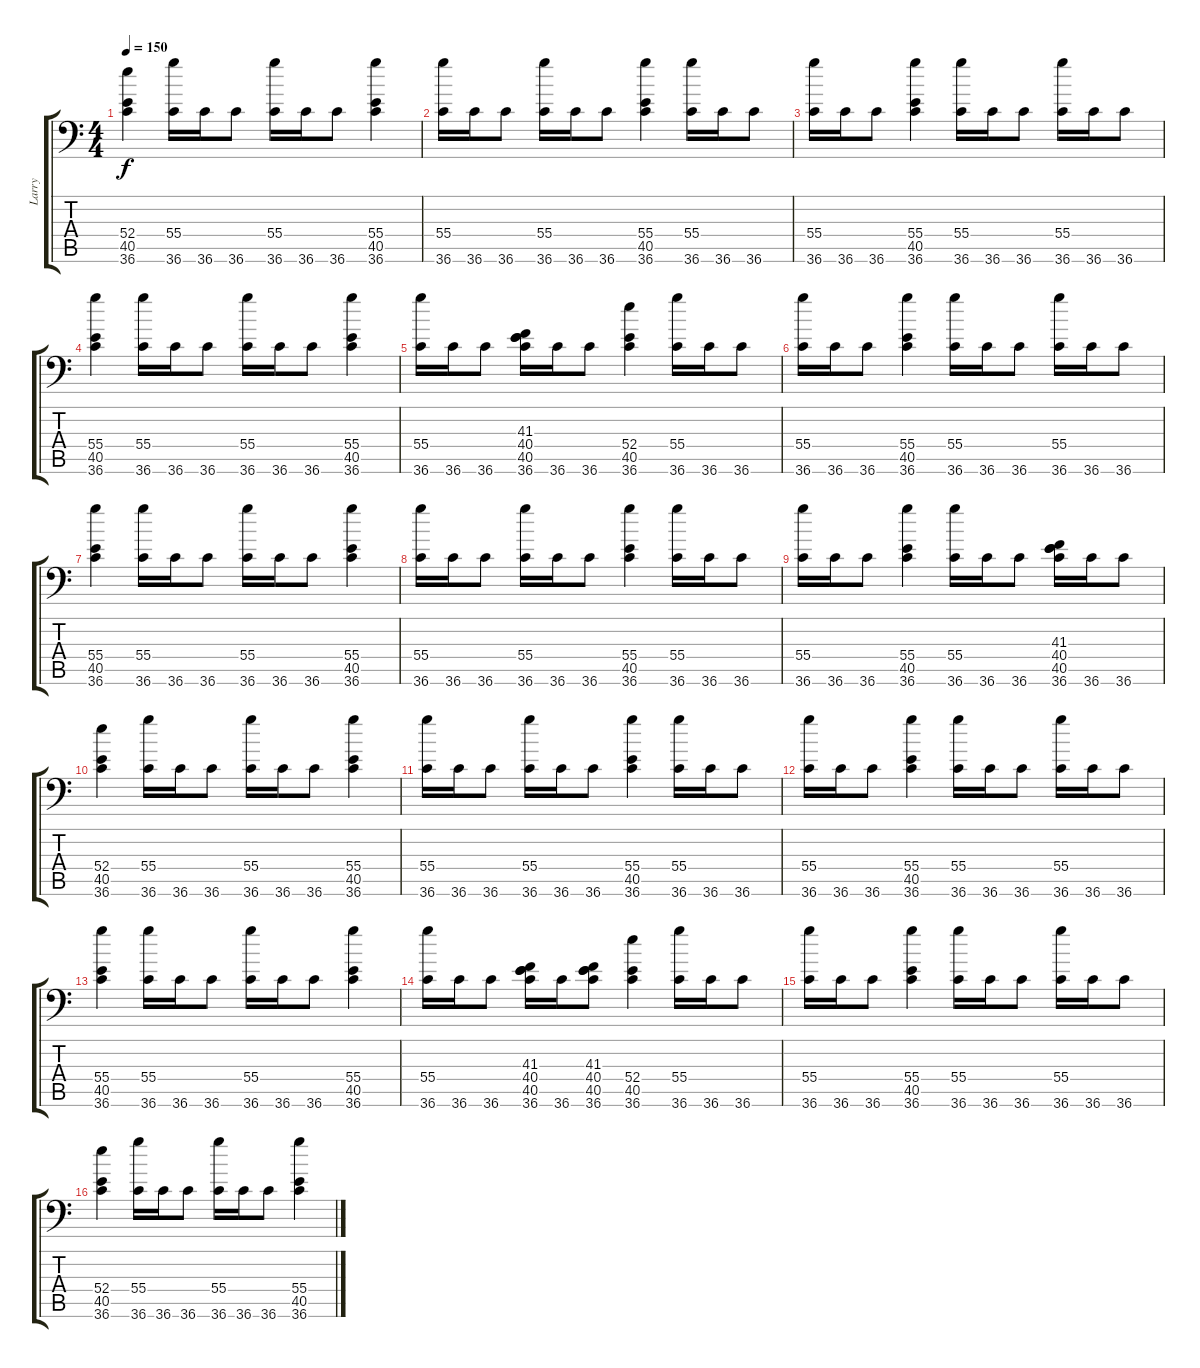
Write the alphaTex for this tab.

\track ("Larry" "Larry") {instrument acousticgrandpiano}
\staff {score tabs}
\tuning (C-1 C-1 C-1 C-1 C-1 C-1) {hide}
\ts (4 4)
\tempo 150
\clef f4
\ks c
(52.4 40.5 36.6).4{dy f} (55.4 36.6).16 36.6.16 36.6.8 (55.4 36.6).16 36.6.16 36.6.8 (55.4 40.5 36.6).4 |
(55.4 36.6).16 36.6.16 36.6.8 (55.4 36.6).16 36.6.16 36.6.8 (55.4 40.5 36.6).4 (55.4 36.6).16 36.6.16 36.6.8 |
(55.4 36.6).16 36.6.16 36.6.8 (55.4 40.5 36.6).4 (55.4 36.6).16 36.6.16 36.6.8 (55.4 36.6).16 36.6.16 36.6.8 |
(55.4 40.5 36.6).4 (55.4 36.6).16 36.6.16 36.6.8 (55.4 36.6).16 36.6.16 36.6.8 (55.4 40.5 36.6).4 |
(55.4 36.6).16 36.6.16 36.6.8 (41.3 40.4 40.5 36.6).16 36.6.16 36.6.8 (52.4 40.5 36.6).4 (55.4 36.6).16 36.6.16 36.6.8 |
(55.4 36.6).16 36.6.16 36.6.8 (55.4 40.5 36.6).4 (55.4 36.6).16 36.6.16 36.6.8 (55.4 36.6).16 36.6.16 36.6.8 |
(55.4 40.5 36.6).4 (55.4 36.6).16 36.6.16 36.6.8 (55.4 36.6).16 36.6.16 36.6.8 (55.4 40.5 36.6).4 |
(55.4 36.6).16 36.6.16 36.6.8 (55.4 36.6).16 36.6.16 36.6.8 (55.4 40.5 36.6).4 (55.4 36.6).16 36.6.16 36.6.8 |
(55.4 36.6).16 36.6.16 36.6.8 (55.4 40.5 36.6).4 (55.4 36.6).16 36.6.16 36.6.8 (41.3 40.4 40.5 36.6).16 36.6.16 36.6.8 |
(52.4 40.5 36.6).4 (55.4 36.6).16 36.6.16 36.6.8 (55.4 36.6).16 36.6.16 36.6.8 (55.4 40.5 36.6).4 |
(55.4 36.6).16 36.6.16 36.6.8 (55.4 36.6).16 36.6.16 36.6.8 (55.4 40.5 36.6).4 (55.4 36.6).16 36.6.16 36.6.8 |
(55.4 36.6).16 36.6.16 36.6.8 (55.4 40.5 36.6).4 (55.4 36.6).16 36.6.16 36.6.8 (55.4 36.6).16 36.6.16 36.6.8 |
(55.4 40.5 36.6).4 (55.4 36.6).16 36.6.16 36.6.8 (55.4 36.6).16 36.6.16 36.6.8 (55.4 40.5 36.6).4 |
(55.4 36.6).16 36.6.16 36.6.8 (41.3 40.4 40.5 36.6).16 36.6.16 (41.3 40.4 40.5 36.6).8 (52.4 40.5 36.6).4 (55.4 36.6).16 36.6.16 36.6.8 |
(55.4 36.6).16 36.6.16 36.6.8 (55.4 40.5 36.6).4 (55.4 36.6).16 36.6.16 36.6.8 (55.4 36.6).16 36.6.16 36.6.8 |
(52.4 40.5 36.6).4 (55.4 36.6).16 36.6.16 36.6.8 (55.4 36.6).16 36.6.16 36.6.8 (55.4 40.5 36.6).4
